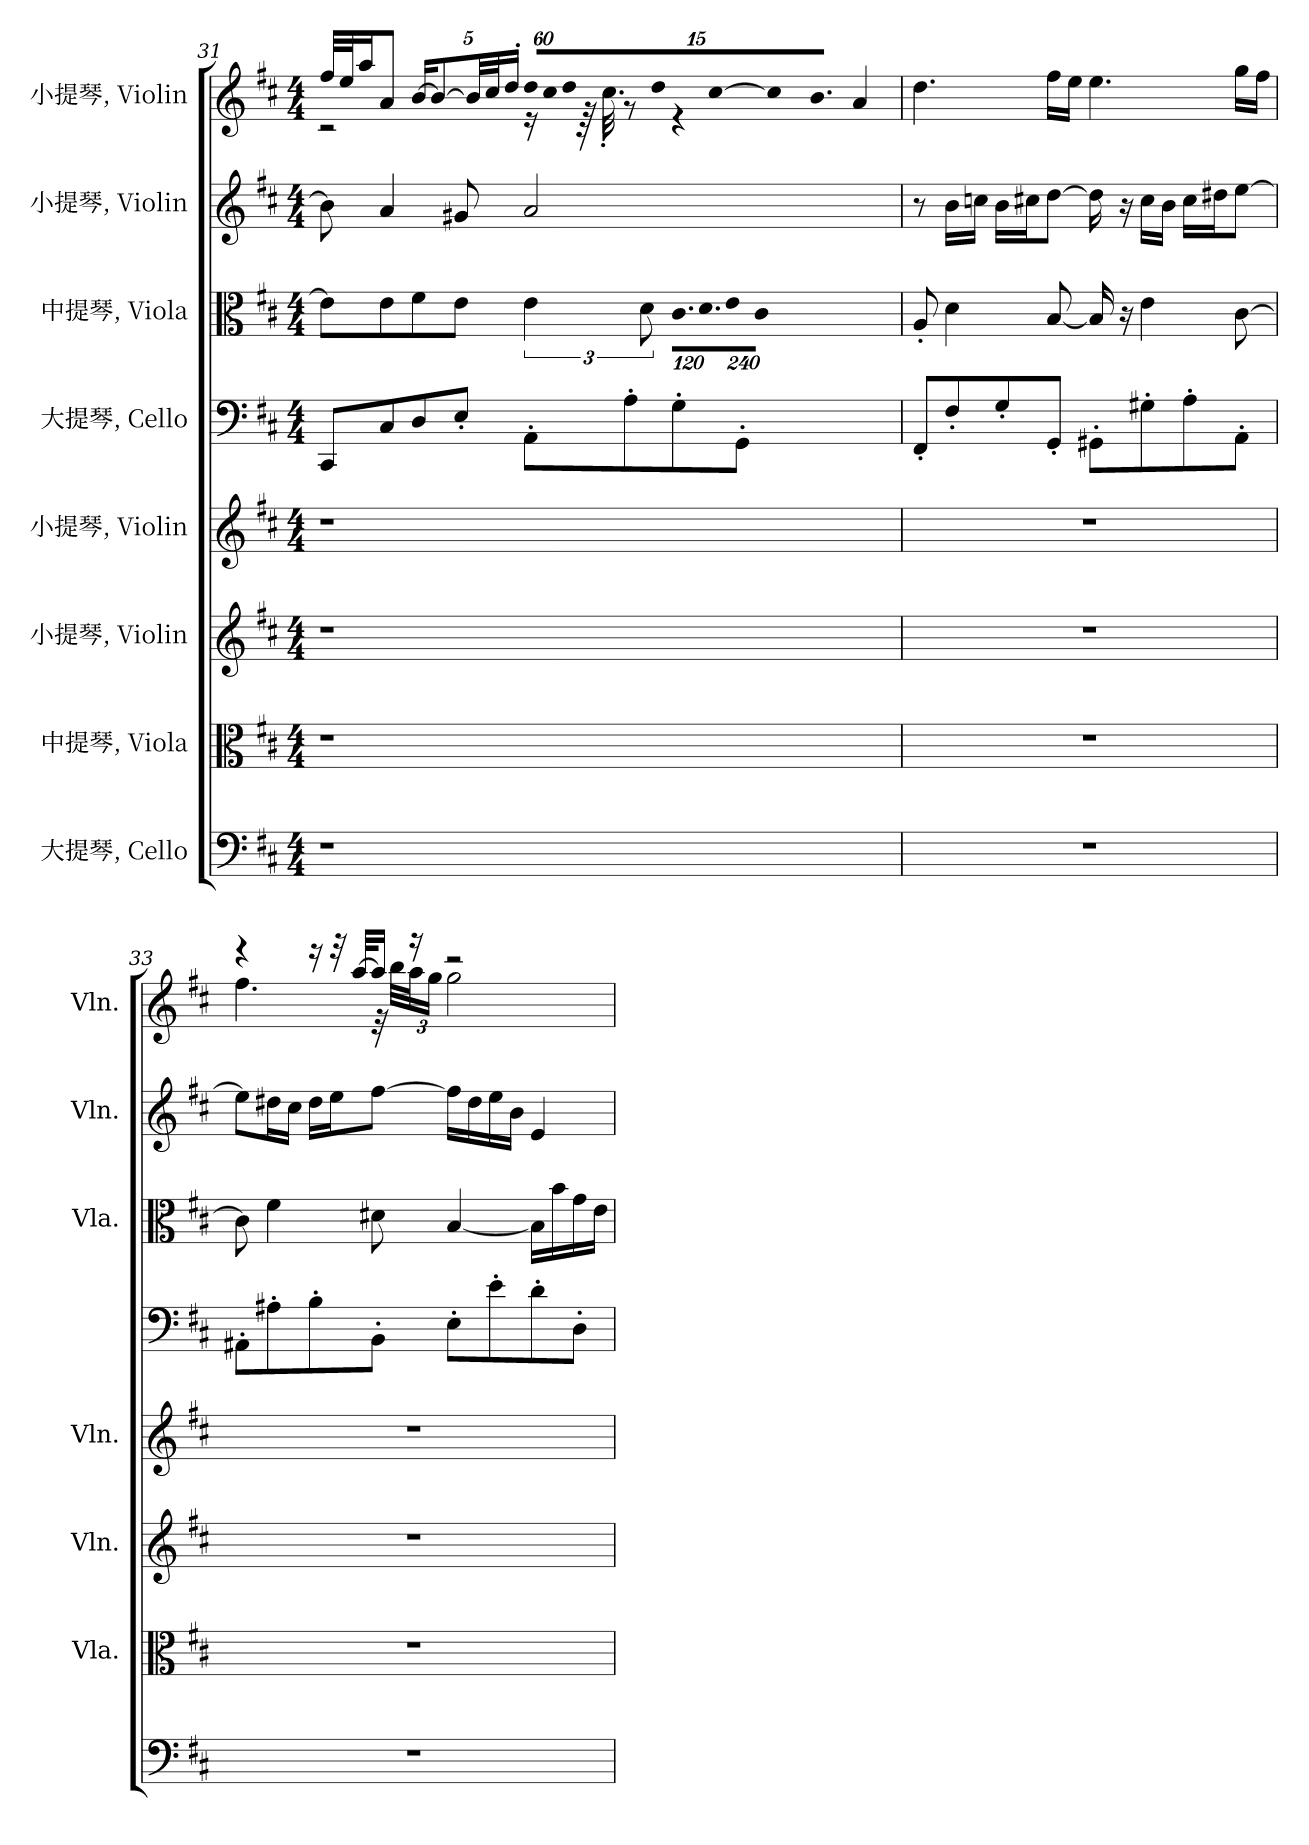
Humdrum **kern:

**kern	**kern	**kern	**kern	**kern	**kern	**kern	**kern
*part8	*part7	*part6	*part5	*part4	*part3	*part2	*part1
*staff8	*staff7	*staff6	*staff5	*staff4	*staff3	*staff2	*staff1
*I"大提琴, Cello	*I"中提琴, Viola	*I"小提琴, Violin	*I"小提琴, Violin	*I"大提琴, Cello	*I"中提琴, Viola	*I"小提琴, Violin	*I"小提琴, Violin
*	*I'Vla.	*I'Vln.	*I'Vln.	*	*I'Vla.	*I'Vln.	*I'Vln.
*clefF4	*clefC3	*clefG2	*clefG2	*clefF4	*clefC3	*clefG2	*clefG2
*k[f#c#]	*k[f#c#]	*k[f#c#]	*k[f#c#]	*k[f#c#]	*k[f#c#]	*k[f#c#]	*k[f#c#]
*M4/4	*M4/4	*M4/4	*M4/4	*M4/4	*M4/4	*M4/4	*M4/4
=31	=31	=31	=31	=31	=31	=31	=31
*	*	*	*	*	*	*	*^
1r	1r	1r	1r	8CC#/L	8e\L]	8b\]	32ff#/LLL	2r
.	.	.	.	.	.	.	32ee/J	.
.	.	.	.	.	.	.	16aa/J	.
.	.	.	.	8C#/	8e\	4a/	8a/J	.
*	*	*	*	*	*	*	*Xbrackettup	*
.	.	.	.	8D/	8f#\	.	[20b/KL	.
.	.	.	.	.	.	.	10b/_	.
.	.	.	.	8E'/J	8e\J	8g#X/	.	.
.	.	.	.	.	.	.	40b/LL]	.
.	.	.	.	.	.	.	40cc#/J	.
.	.	.	.	.	.	.	20dd'/JJ	.
!	!	!	!	!	!	!	!LO:N:vis=32	!
.	.	.	.	8AA'\L	6e\	2a/	1920%53dd/LLL	16r
!	!	!	!	!	!	!	!LO:N:vis=32	!
.	.	.	.	.	.	.	1920%53cc#/	.
.	.	.	.	.	.	.	1920ryy	.
!	!	!	!	!	!	!	!LO:N:vis=32	!
.	.	.	.	.	.	.	1920%53dd/	.
*	*	*	*	*	*	*	*MM31	*
.	.	.	.	.	.	.	.	64r
.	.	.	.	.	.	.	.	32.cc#'\
!	!	!	!	!	!	!	!LO:N:vis=64	!
.	.	.	.	.	.	.	640%9dd/L	.
!	!	!	!	!	!	!	!LO:N:vis=64	!
.	.	.	.	.	.	.	[640%9cc#/JJ	.
!	!	!	!	!	!	!	!LO:N:vis=16	!
.	.	.	.	.	.	.	1920%107cc#/]	.
.	.	.	.	8A'\	.	.	.	8r
.	.	.	.	.	12d\	.	.	.
.	.	.	.	.	.	.	18.b/JJ	.
*	*	*	*	*	*Xbrackettup	*	*	*
!	!	!	!	!	!LO:N:vis=32.	!	!	!
.	.	.	.	8G'\	1920%103c#\LLL	.	.	4r
.	.	.	.	.	.	.	4a/	.
!	!	!	!	!	!LO:N:vis=32.	!	!	!
.	.	.	.	.	1920%103d\J	.	.	.
!	!	!	!	!	!LO:N:vis=16	!	!	!
.	.	.	.	.	1920%137e\	.	.	.
.	.	.	.	8GG'\J	.	.	.	.
!	!	!	!	!	!LO:N:vis=16	!	!	!
.	.	.	.	.	1920%137c#\JJ	.	.	.
1920ryy	1920ryy	1920ryy	1920ryy	1920ryy	1920ryy	1920ryy	.	1920ryy
*	*	*	*	*	*	*	*v	*v
!!LO:PB:g=z
=32	=32	=32	=32	=32	=32	=32	=32
1r	1r	1r	1r	8FF#'/L	8A'/	8r	4.dd\
.	.	.	.	8F#'/	4d\	16b\LL	.
.	.	.	.	.	.	16ccn\JJ	.
.	.	.	.	8G'/	.	16b\LL	.
.	.	.	.	.	.	16cc#X\J	.
.	.	.	.	8GG'/J	[8B/	[8dd\J	16ff#\LL
.	.	.	.	.	.	.	16ee\JJ
.	.	.	.	8GG#X'\L	16B/]	16dd\]	4.ee\
.	.	.	.	.	16r	16r	.
.	.	.	.	8G#X'\	4e\	16cc#\LL	.
.	.	.	.	.	.	16b\JJ	.
.	.	.	.	8A'\	.	16cc#\LL	.
.	.	.	.	.	.	16dd#X\J	.
.	.	.	.	8AA'\J	[8c#\	[8ee\J	16gg\LL
.	.	.	.	.	.	.	16ff#\JJ
=33	=33	=33	=33	=33	=33	=33	=33
*	*	*	*	*	*	*	*^
1r	1r	1r	1r	8AA#X'\L	8c#\]	8ee\L]	4r	4.ff#\
.	.	.	.	8A#X'\	4f#\	16dd#X\L	.	.
.	.	.	.	.	.	16cc#\JJ	.	.
.	.	.	.	8B'\	.	16dd#\LL	16r	.
.	.	.	.	.	.	16ee\J	32r	.
.	.	.	.	.	.	.	[32aa/KLL	.
.	.	.	.	8BB'\J	8d#X\	[8ff#\J	16aa/JJ]	32r
.	.	.	.	.	.	.	.	32bb\LLL
.	.	.	.	.	.	.	16r	48aa\J
.	.	.	.	.	.	.	.	24gg\JJ
.	.	.	.	8E'\L	[4B/	16ff#\LL]	2r	2gg\
.	.	.	.	.	.	16dd#\	.	.
.	.	.	.	8e'\	.	16ee\	.	.
.	.	.	.	.	.	16b\JJ	.	.
.	.	.	.	8d'\	16B\LL]	4e/	.	.
.	.	.	.	.	16b\	.	.	.
.	.	.	.	8D'\J	16g\	.	.	.
.	.	.	.	.	16e\JJ	.	.	.
*	*	*	*	*	*	*	*v	*v
=	=	=	=	=	=	=	=
*-	*-	*-	*-	*-	*-	*-	*-
